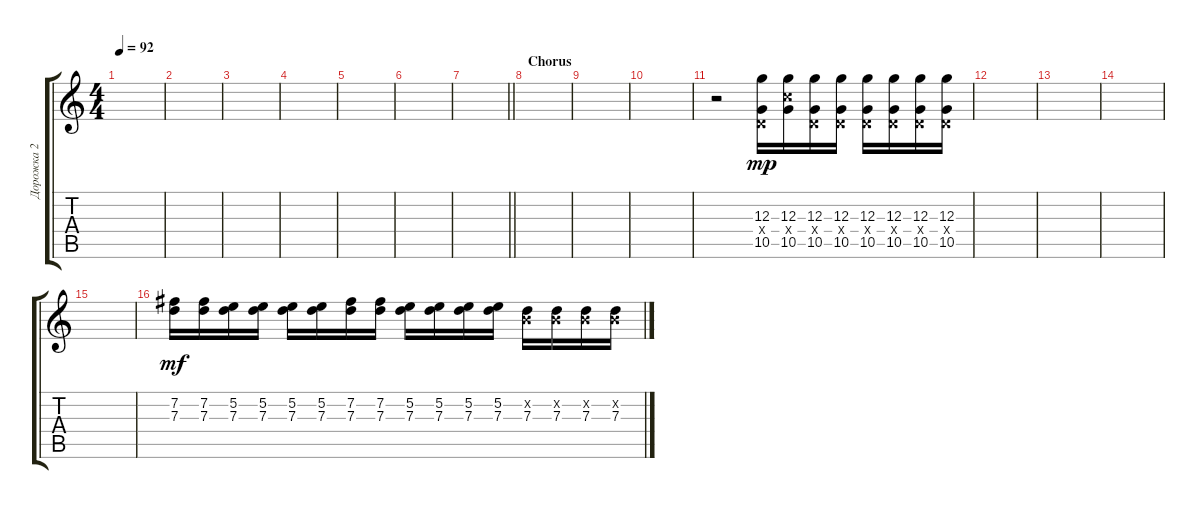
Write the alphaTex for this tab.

\track ("Дорожка 2" "Дорожка 2") {instrument distortionguitar}
\staff {score tabs}
\tuning (E4 B3 G3 D3 A2 D2) {hide}
\ts (4 4)
\tempo 92
\clef g2
\ks c
|
|
|
|
|
|
\barLineRight lightlight
|
\section ("" "Chorus")
|
|
|
r.2 (12.3 0.4{x} 10.5).16{dy mp volume 14} (12.3 10.4{x} 10.5).16 (12.3 0.4{x} 10.5).16 (12.3 0.4{x} 10.5).16 (12.3 0.4{x} 10.5).16 (12.3 0.4{x} 10.5).16 (12.3 0.4{x} 10.5).16 (12.3 0.4{x} 10.5).16 |
|
|
|
|
(7.2 7.3).16{dy mf} (7.2 7.3).16 (5.2 7.3).16 (5.2 7.3).16 (5.2 7.3).16 (5.2 7.3).16 (7.2 7.3).16 (7.2 7.3).16 (5.2 7.3).16 (5.2 7.3).16 (5.2 7.3).16 (5.2 7.3).16 (0.2{x} 7.3).16 (0.2{x} 7.3).16 (0.2{x} 7.3).16 (0.2{x} 7.3).16
